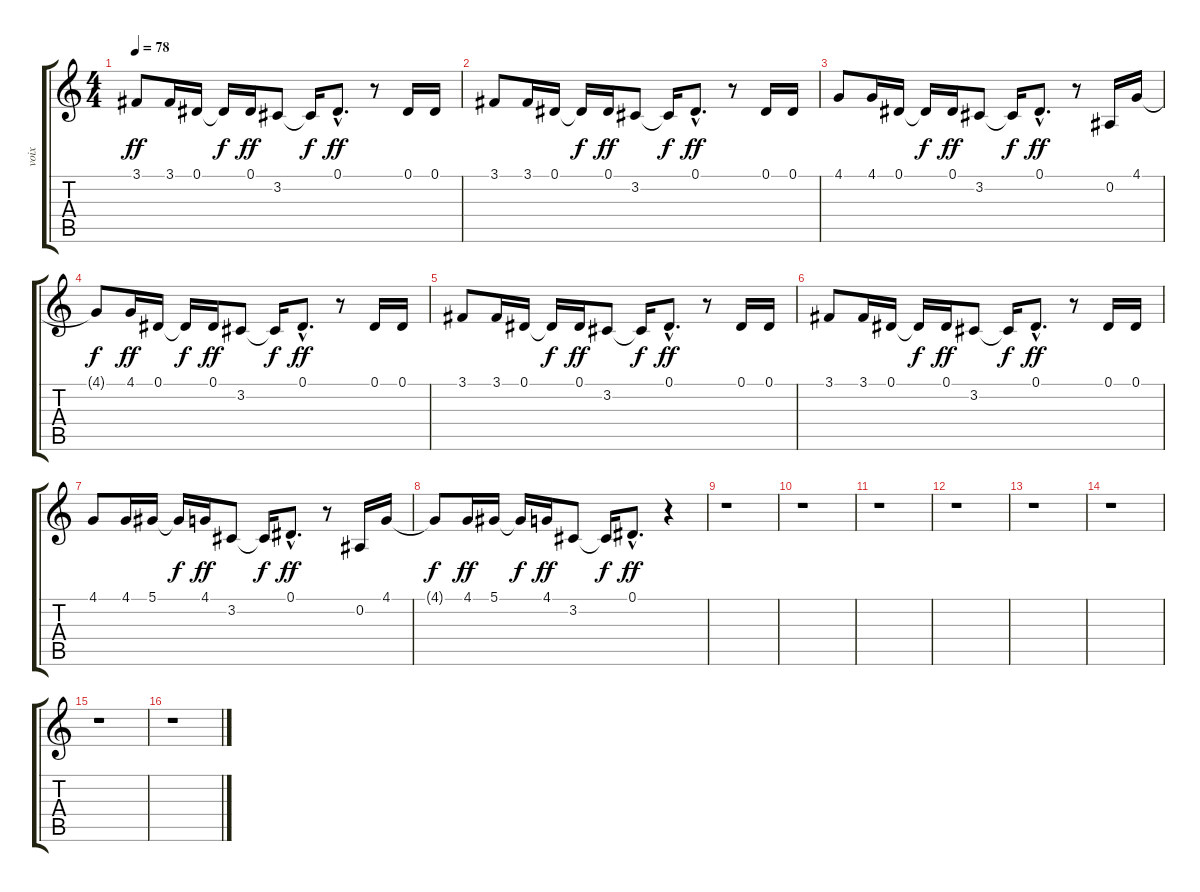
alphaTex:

\track ("voix" "voix") {instrument tangoaccordion}
\staff {score tabs}
\tuning (Eb4 Bb3 Gb3 Db3 Ab2 Eb2) {hide}
\ts (4 4)
\tempo 78
\clef g2
\ks c
3.1.8{dy ff} 3.1.16 0.1.16 0.1{t}.16{dy f} 0.1.16{dy ff} 3.2.8 3.2{t}.16{dy f} 0.1{hac}.8{d dy ff} r.8 0.1.16 0.1.16 |
3.1.8 3.1.16 0.1.16 0.1{t}.16{dy f} 0.1.16{dy ff} 3.2.8 3.2{t}.16{dy f} 0.1{hac}.8{d dy ff} r.8 0.1.16 0.1.16 |
4.1.8 4.1.16 0.1.16 0.1{t}.16{dy f} 0.1.16{dy ff} 3.2.8 3.2{t}.16{dy f} 0.1{hac}.8{d dy ff} r.8 0.2.16 4.1.16 |
4.1{t}.8{dy f} 4.1.16{dy ff} 0.1.16 0.1{t}.16{dy f} 0.1.16{dy ff} 3.2.8 3.2{t}.16{dy f} 0.1{hac}.8{d dy ff} r.8 0.1.16 0.1.16 |
3.1.8 3.1.16 0.1.16 0.1{t}.16{dy f} 0.1.16{dy ff} 3.2.8 3.2{t}.16{dy f} 0.1{hac}.8{d dy ff} r.8 0.1.16 0.1.16 |
3.1.8 3.1.16 0.1.16 0.1{t}.16{dy f} 0.1.16{dy ff} 3.2.8 3.2{t}.16{dy f} 0.1{hac}.8{d dy ff} r.8 0.1.16 0.1.16 |
4.1.8 4.1.16 5.1.16 5.1{t}.16{dy f} 4.1.16{dy ff} 3.2.8 3.2{t}.16{dy f} 0.1{hac}.8{d dy ff} r.8 0.2.16 4.1.16 |
4.1{t}.8{dy f} 4.1.16{dy ff} 5.1.16 5.1{t}.16{dy f} 4.1.16{dy ff} 3.2.8 3.2{t}.16{dy f} 0.1{hac}.8{d dy ff} r.4 |
r.1 |
r.1 |
r.1 |
r.1 |
r.1 |
r.1 |
r.1 |
r.1
